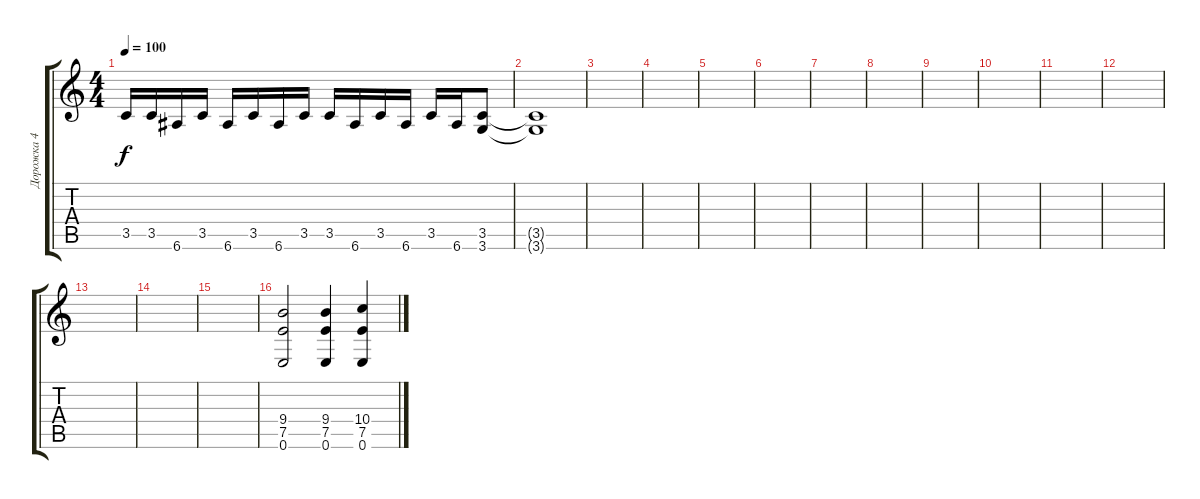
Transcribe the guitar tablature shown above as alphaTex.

\track ("Дорожка 4" "Дорожка 4") {instrument overdrivenguitar}
\staff {score tabs}
\tuning (E4 B3 G3 D3 A2 E2) {hide}
\ts (4 4)
\tempo 100
\clef g2
\ks c
3.5.16{dy f} 3.5.16 6.6.16 3.5.16 6.6.16 3.5.16 6.6.16 3.5.16 3.5.16 6.6.16 3.5.16 6.6.16 3.5.16 6.6.16 (3.5 3.6).8 |
(3.5{t} 3.6{t}).1 |
|
|
|
|
|
|
|
|
|
|
|
|
|
(9.4 7.5 0.6).2 (9.4 7.5 0.6).4 (10.4 7.5 0.6).4
